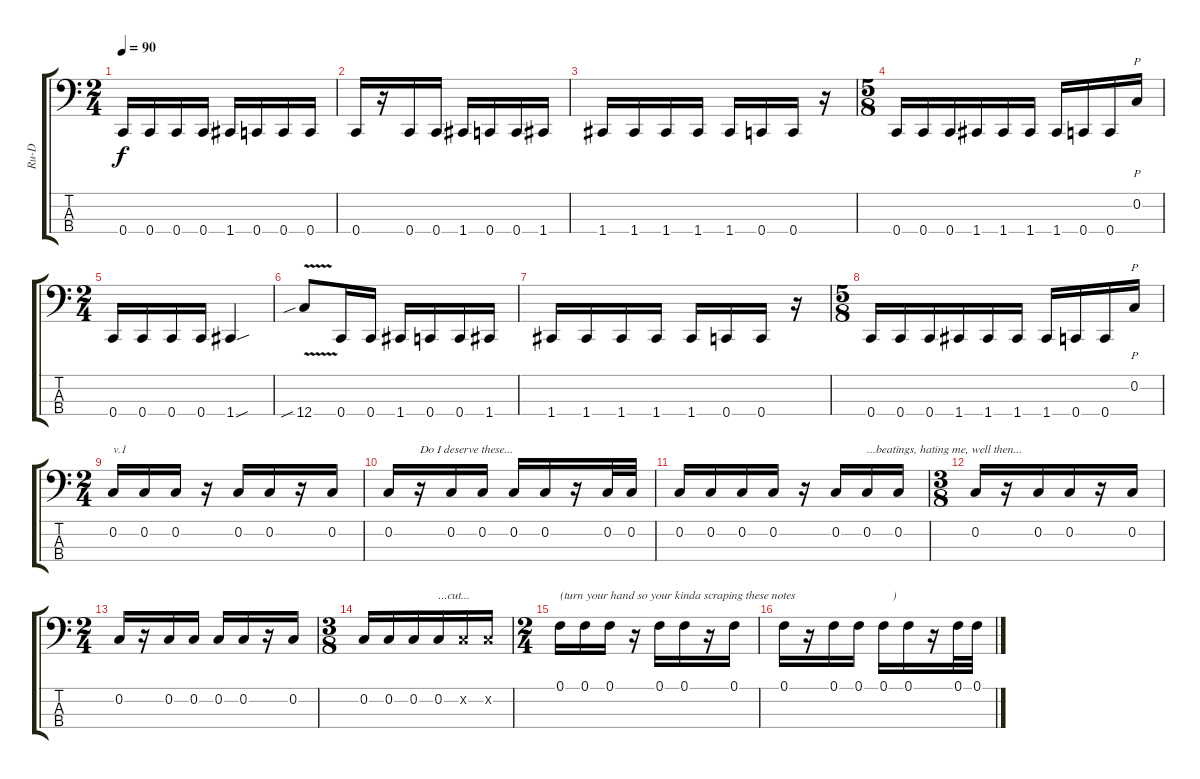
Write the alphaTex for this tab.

\track ("Ru-D" "Ru-D") {instrument electricbassfinger}
\staff {score tabs}
\tuning (F2 C2 G1 C1) {hide}
\ts (2 4)
\tempo 90
\clef f4
\ks c
0.4.16{dy f} 0.4.16 0.4.16 0.4.16 1.4.16 0.4.16 0.4.16 0.4.16 |
0.4.16 r.16 0.4.16 0.4.16 1.4.16 0.4.16 0.4.16 1.4.16 |
1.4.16 1.4.16 1.4.16 1.4.16 1.4.16 0.4.16 0.4.16 r.16 |
\ts (5 8)
0.4.16 0.4.16 0.4.16 1.4.16 1.4.16 1.4.16 1.4.16 0.4.16 0.4.16 0.2.16{p} |
\ts (2 4)
0.4.16 0.4.16 0.4.16 0.4.16 1.4{sou}.4 |
12.4{v sib}.8 0.4.16 0.4.16 1.4.16 0.4.16 0.4.16 1.4.16 |
1.4.16 1.4.16 1.4.16 1.4.16 1.4.16 0.4.16 0.4.16 r.16 |
\ts (5 8)
0.4.16 0.4.16 0.4.16 1.4.16 1.4.16 1.4.16 1.4.16 0.4.16 0.4.16 0.2.16{p} |
\ts (2 4)
0.2.16{txt "v.1"} 0.2.16 0.2.16 r.16 0.2.16 0.2.16 r.16 0.2.16 |
0.2.16 r.16{txt "Do I deserve these..."} 0.2.16 0.2.16 0.2.16 0.2.16 r.16 0.2.32 0.2.32 |
0.2.16 0.2.16 0.2.16 0.2.16 r.16 0.2.16 0.2.16{txt "...beatings, hating me, well then..."} 0.2.16 |
\ts (3 8)
0.2.16 r.16 0.2.16 0.2.16 r.16 0.2.16 |
\ts (2 4)
0.2.16 r.16 0.2.16 0.2.16 0.2.16 0.2.16 r.16 0.2.16 |
\ts (3 8)
0.2.16 0.2.16 0.2.16 0.2.16{txt "...cut..."} 0.2{x}.16 0.2{x}.16 |
\ts (2 4)
0.1.16{txt "(turn your hand so your kinda scraping these notes"} 0.1.16 0.1.16 r.16 0.1.16 0.1.16 r.16 0.1.16 |
0.1.16 r.16 0.1.16 0.1.16 0.1.16{txt "   )"} 0.1.16 r.16 0.1.32 0.1.32
